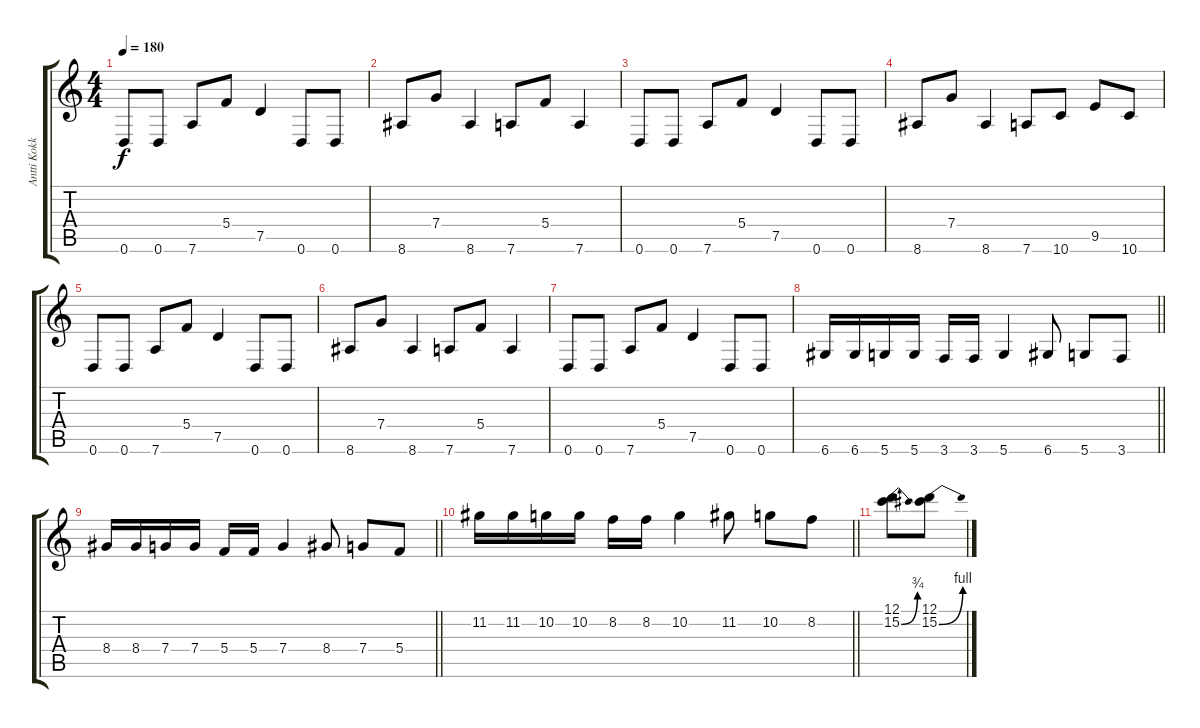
\track ("Antti Kokko" "Antti Kokk") {instrument distortionguitar}
\staff {score tabs}
\tuning (D4 A3 F3 C3 G2 D2) {hide}
\ts (4 4)
\tempo 180
\clef g2
\ks c
0.6.8{dy f} 0.6.8 7.6.8 5.4.8 7.5.4 0.6.8 0.6.8 |
8.6.8 7.4.8 8.6.4 7.6.8 5.4.8 7.6.4 |
0.6.8 0.6.8 7.6.8 5.4.8 7.5.4 0.6.8 0.6.8 |
8.6.8 7.4.8 8.6.4 7.6.8 10.6.8 9.5.8 10.6.8 |
0.6.8 0.6.8 7.6.8 5.4.8 7.5.4 0.6.8 0.6.8 |
8.6.8 7.4.8 8.6.4 7.6.8 5.4.8 7.6.4 |
0.6.8 0.6.8 7.6.8 5.4.8 7.5.4 0.6.8 0.6.8 |
\barLineRight lightlight
6.6.16 6.6.16 5.6.16 5.6.16 3.6.16 3.6.16 5.6.4 6.6.8 5.6.8 3.6.8 |
\barLineRight lightlight
8.4.16 8.4.16 7.4.16 7.4.16 5.4.16 5.4.16 7.4.4 8.4.8 7.4.8 5.4.8 |
\barLineRight lightlight
11.2.16 11.2.16 10.2.16 10.2.16 8.2.16 8.2.16 10.2.4 11.2.8 10.2.8 8.2.8 |
(12.1 15.2{be (bend 0 0 60 3)}).8 (12.1 15.2{be (bend 0 0 60 4)}).8
